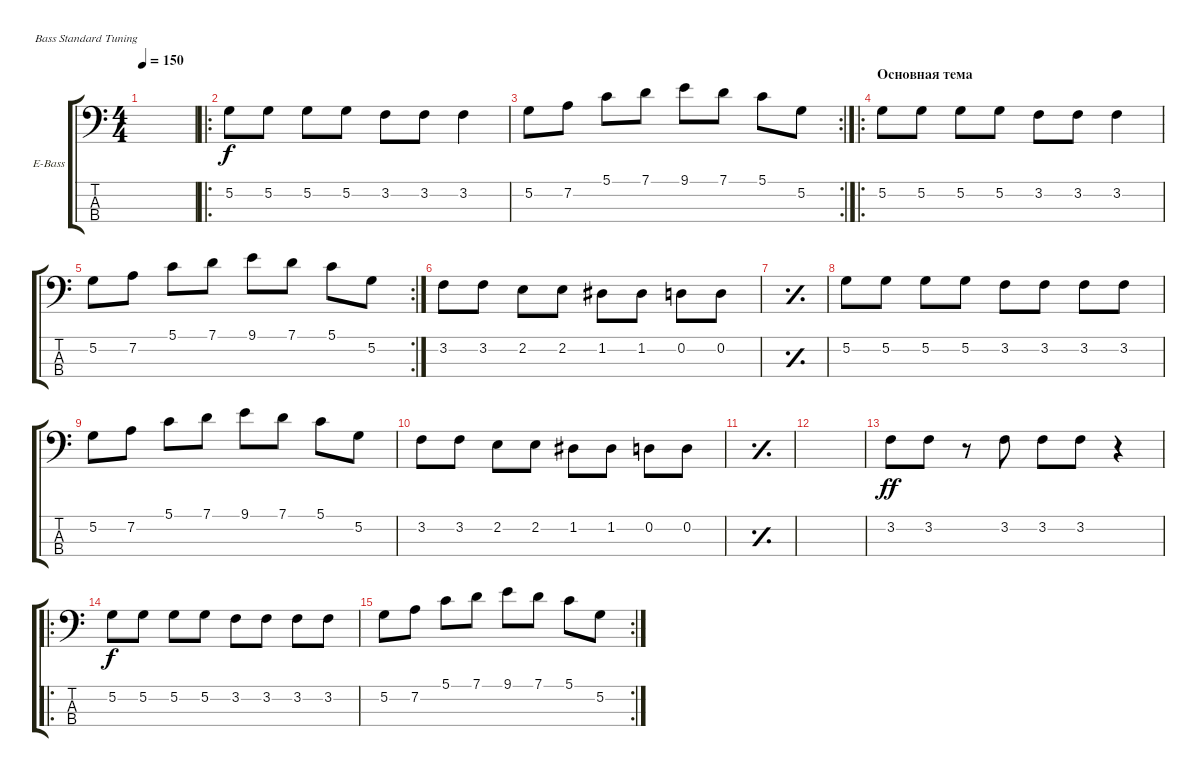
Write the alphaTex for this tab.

\defaultSystemsLayout 4
\bracketExtendMode groupsimilarinstruments
\firstSystemTrackNameOrientation horizontal
\otherSystemsTrackNameOrientation horizontal
\track ("Electric Bass" "E-Bass") {instrument electricbassfinger}
\staff {score tabs}
\tuning (G2 D2 A1 E1)
\ts (4 4)
\ac
\tempo 150
\clef f4
\ks c
|
\ro
5.2.8 5.2.8 5.2.8 5.2.8 3.2.8 3.2.8 3.2.4 |
\rc 2
5.2.8 7.2.8 5.1.8 7.1.8 9.1.8 7.1.8 5.1.8 5.2.8 |
\ro
\section ("" "Основная тема")
5.2.8 5.2.8 5.2.8 5.2.8 3.2.8 3.2.8 3.2.4 |
\rc 2
5.2.8 7.2.8 5.1.8 7.1.8 9.1.8 7.1.8 5.1.8 5.2.8 |
3.2.8 3.2.8 2.2.8 2.2.8 1.2.8 1.2.8 0.2.8 0.2.8 |
\simile simple
|
\simile none
5.2.8 5.2.8 5.2.8 5.2.8 3.2.8 3.2.8 3.2.8 3.2.8 |
5.2.8 7.2.8 5.1.8 7.1.8 9.1.8 7.1.8 5.1.8 5.2.8 |
3.2.8 3.2.8 2.2.8 2.2.8 1.2.8 1.2.8 0.2.8 0.2.8 |
\simile simple
|
\simile none
|
3.2.8{dy ff} 3.2.8 r.8 3.2.8 3.2.8 3.2.8 r.4 |
\ro
5.2.8{dy f} 5.2.8 5.2.8 5.2.8 3.2.8 3.2.8 3.2.8 3.2.8 |
\rc 2
5.2.8 7.2.8 5.1.8 7.1.8 9.1.8 7.1.8 5.1.8 5.2.8
